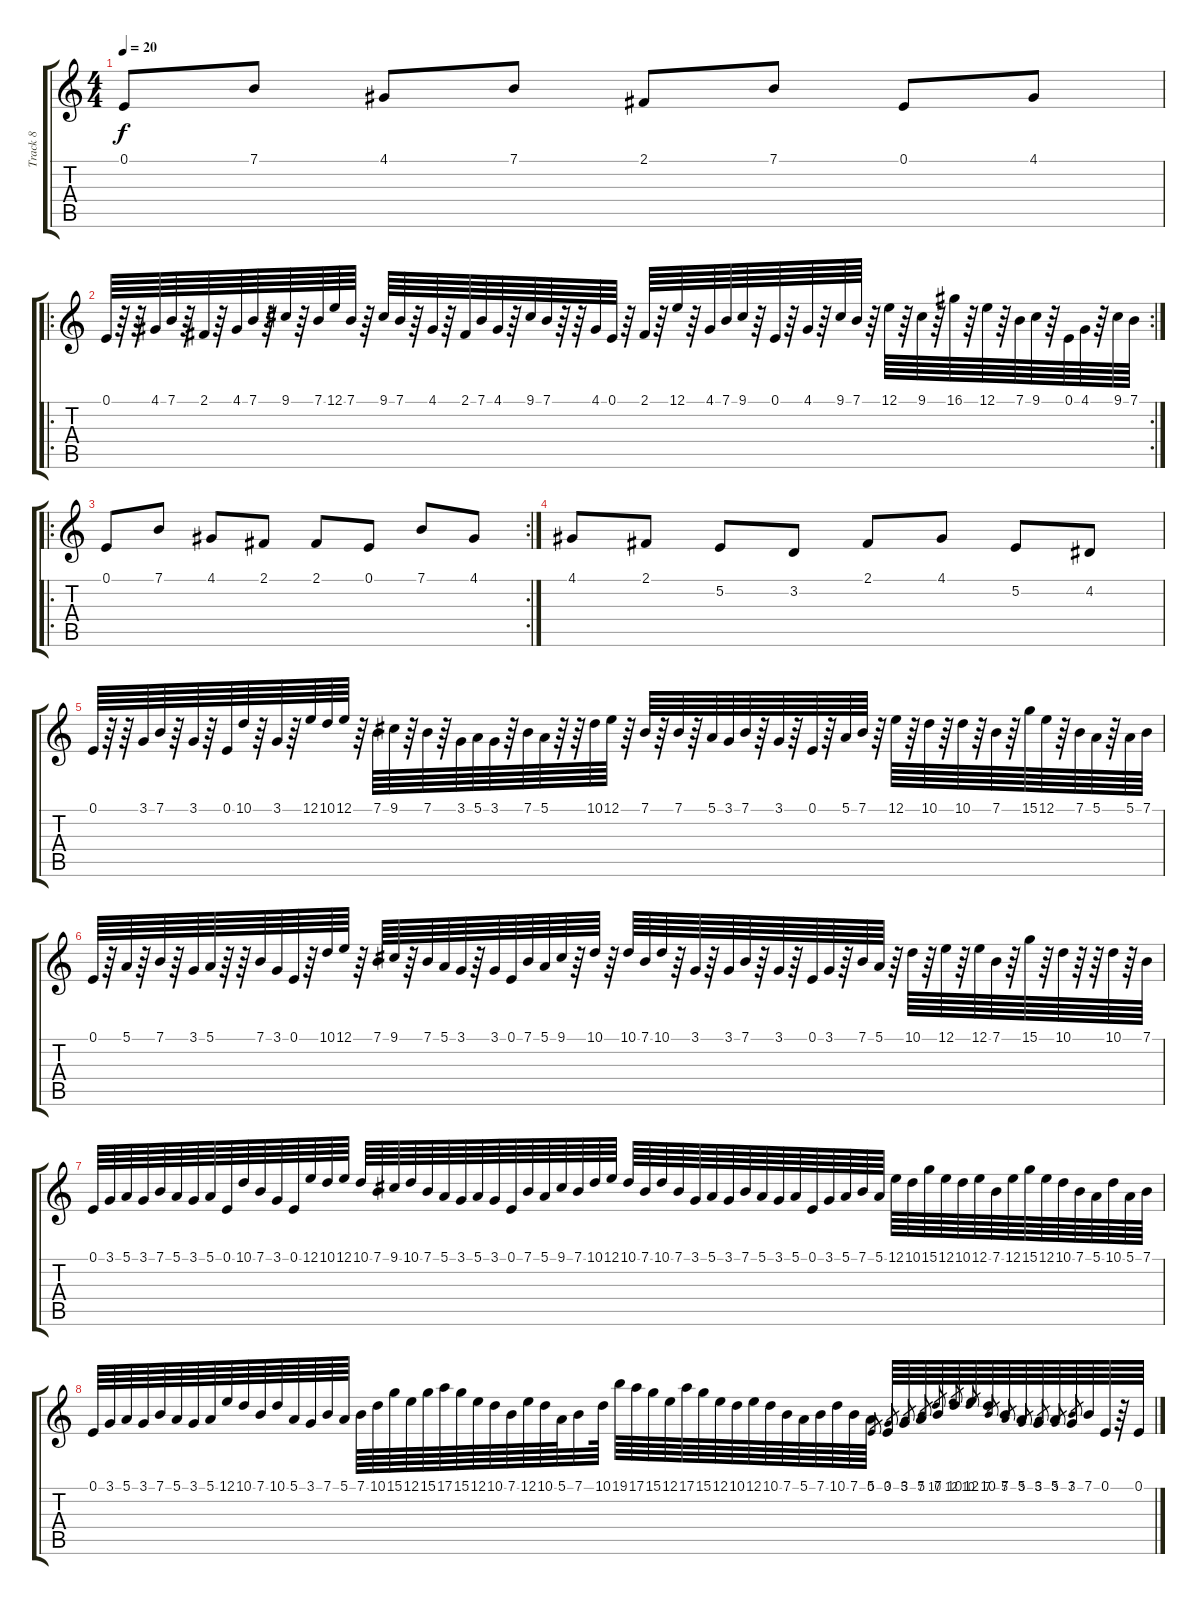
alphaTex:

\track ("Track 8" "Track 8") {instrument vibraphone}
\staff {score tabs}
\tuning (E4 B3 G3 D3 A2 E2) {hide}
\ts (4 4)
\tempo 20
\clef g2
\ks c
0.1.8{dy f instrument vibraphone} 7.1.8 4.1.8 7.1.8 2.1.8 7.1.8 0.1.8 4.1.8 |
\ro
\rc 2
0.1.64 r.64 r.64 4.1.64 7.1.64 r.64 2.1.64 r.64 4.1.64 7.1.64 r.64 9.1.64 r.64 7.1.64 12.1.64 7.1.64 r.64 9.1.64 7.1.64 r.64 4.1.64 r.64 2.1.64 7.1.64 4.1.64 r.64 9.1.64 7.1.64 r.64 r.64 4.1.64 0.1.64 r.64 2.1.64 r.64 12.1.64 r.64 4.1.64 7.1.64 9.1.64 r.64 0.1.64 r.64 4.1.64 r.64 9.1.64 7.1.64 r.64 12.1.64 r.64 9.1.64 r.64 16.1.64 r.64 12.1.64 r.64 7.1.64 9.1.64 r.64 0.1.64 4.1.64 r.64 9.1.64 7.1.64 |
\ro
\rc 2
0.1.8 7.1.8 4.1.8 2.1.8 2.1.8 0.1.8 7.1.8 4.1.8 |
4.1.8 2.1.8 5.2.8 3.2.8 2.1.8 4.1.8 5.2.8 4.2.8 |
0.1.64 r.64 r.64 3.1.64 7.1.64 r.64 3.1.64 r.64 0.1.64 10.1.64 r.64 3.1.64 r.64 12.1.64 10.1.64 12.1.64 r.64 7.1.64 9.1.64 r.64 7.1.64 r.64 3.1.64 5.1.64 3.1.64 r.64 7.1.64 5.1.64 r.64 r.64 10.1.64 12.1.64 r.64 7.1.64 r.64 7.1.64 r.64 5.1.64 3.1.64 7.1.64 r.64 3.1.64 r.64 0.1.64 r.64 5.1.64 7.1.64 r.64 12.1.64 r.64 10.1.64 r.64 10.1.64 r.64 7.1.64 r.64 15.1.64 12.1.64 r.64 7.1.64 5.1.64 r.64 5.1.64 7.1.64 |
0.1.64 r.64 5.1.64 r.64 7.1.64 r.64 3.1.64 5.1.64 r.64 r.64 7.1.64 3.1.64 0.1.64 r.64 10.1.64 12.1.64 r.64 7.1.64 9.1.64 r.64 7.1.64 5.1.64 3.1.64 r.64 3.1.64 0.1.64 7.1.64 5.1.64 9.1.64 r.64 10.1.64 r.64 10.1.64 7.1.64 10.1.64 r.64 3.1.64 r.64 3.1.64 7.1.64 r.64 3.1.64 r.64 0.1.64 3.1.64 r.64 7.1.64 5.1.64 r.64 10.1.64 r.64 12.1.64 r.64 12.1.64 7.1.64 r.64 15.1.64 r.64 10.1.64 r.64 r.64 10.1.64 r.64 7.1.64 |
0.1.64 3.1.64 5.1.64 3.1.64 7.1.64 5.1.64 3.1.64 5.1.64 0.1.64 10.1.64 7.1.64 3.1.64 0.1.64 12.1.64 10.1.64 12.1.64 10.1.64 7.1.64 9.1.64 10.1.64 7.1.64 5.1.64 3.1.64 5.1.64 3.1.64 0.1.64 7.1.64 5.1.64 9.1.64 7.1.64 10.1.64 12.1.64 10.1.64 7.1.64 10.1.64 7.1.64 3.1.64 5.1.64 3.1.64 7.1.64 5.1.64 3.1.64 5.1.64 0.1.64 3.1.64 5.1.64 7.1.64 5.1.64 12.1.64 10.1.64 15.1.64 12.1.64 10.1.64 12.1.64 7.1.64 12.1.64 15.1.64 12.1.64 10.1.64 7.1.64 5.1.64 10.1.64 5.1.64 7.1.64 |
0.1.64 3.1.64 5.1.64 3.1.64 7.1.64 5.1.64 3.1.64 5.1.64 12.1.64 10.1.64 7.1.64 10.1.64 5.1.64 3.1.64 7.1.64 5.1.64 7.1.64 10.1.64 15.1.64 12.1.64 15.1.64 17.1.64 15.1.64 12.1.64 10.1.64 7.1.64 12.1.64 10.1.64 5.1.64 7.1.32 10.1.64 19.1.64 17.1.64 15.1.64 12.1.64 17.1.64 15.1.64 12.1.64 10.1.64 12.1.64 10.1.64 7.1.64 5.1.64 7.1.64 10.1.64 7.1.64 5.1.64 0.1.8{gr} 0.1.64 3.1.8{gr} 3.1.64 5.1.8{gr} 5.1.64 7.1.8{gr} 7.1.64 10.1.8{gr} 10.1.64 12.1.8{gr} 12.1.64 10.1.8{gr} 10.1.64 7.1.8{gr} 7.1.64 5.1.8{gr} 5.1.64 3.1.8{gr} 3.1.64 5.1.8{gr} 5.1.64 3.1.8{gr} 3.1.64 7.1.8{gr} 7.1.64 0.1.64 r.64 0.1.64
